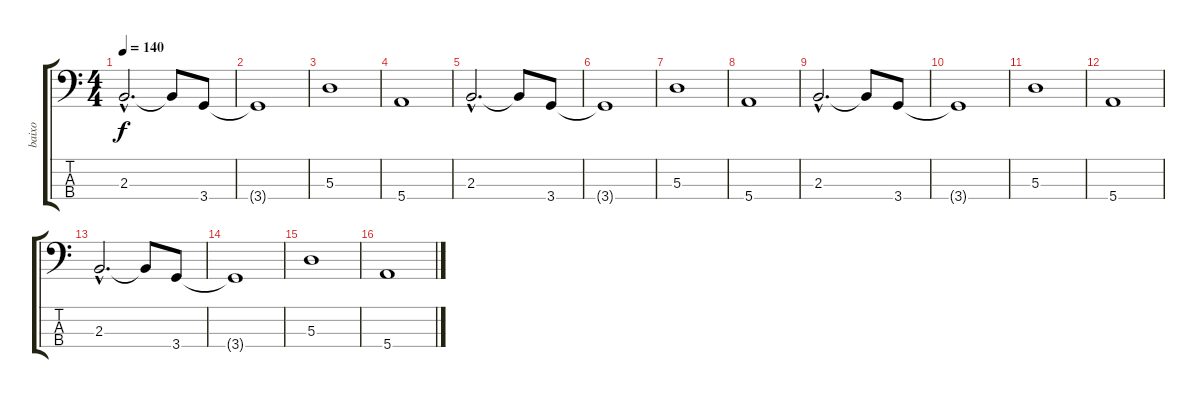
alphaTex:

\track ("baixo" "baixo") {instrument electricbassfinger}
\staff {score tabs}
\tuning (G2 D2 A1 E1) {hide}
\ts (4 4)
\tempo 140
\clef f4
\ks c
2.3{hac}.2{d dy f instrument electricbassfinger} 2.3{t}.8 3.4.8 |
3.4{t}.1 |
5.3.1 |
5.4.1 |
2.3{hac}.2{d} 2.3{t}.8 3.4.8 |
3.4{t}.1 |
5.3.1 |
5.4.1 |
2.3{hac}.2{d} 2.3{t}.8 3.4.8 |
3.4{t}.1 |
5.3.1 |
5.4.1 |
2.3{hac}.2{d} 2.3{t}.8 3.4.8 |
3.4{t}.1 |
5.3.1 |
5.4.1
